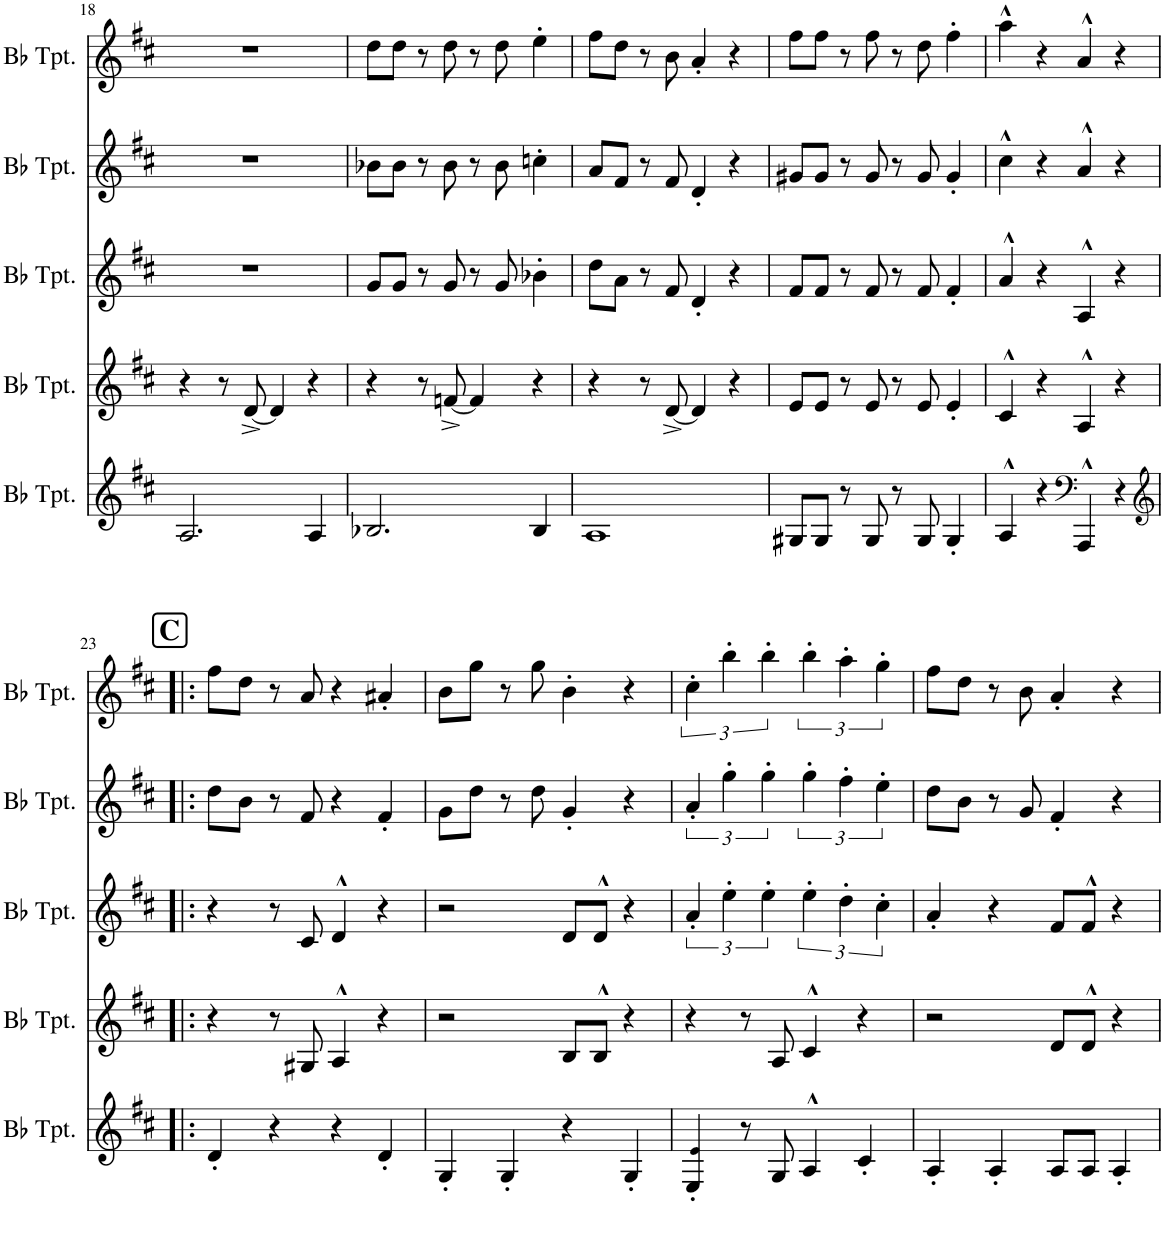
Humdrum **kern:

**kern	**kern	**kern	**kern	**kern
*part5	*part4	*part3	*part2	*part1
*staff5	*staff4	*staff3	*staff2	*staff1
*I"Bb Trumpet	*I"Bb Trumpet	*I"Bb Trumpet	*I"Bb Trumpet	*I"Bb Trumpet
*I'Bb Tpt.	*I'Bb Tpt.	*I'Bb Tpt.	*I'Bb Tpt.	*I'Bb Tpt.
!!LO:PB:g=z
*clefG2	*clefG2	*clefG2	*clefG2	*clefG2
*Trd1c2	*Trd1c2	*Trd1c2	*Trd1c2	*Trd1c2
*k[f#c#]	*k[f#c#]	*k[f#c#]	*k[f#c#]	*k[f#c#]
*M4/4	*M4/4	*M4/4	*M4/4	*M4/4
=18	=18	=18	=18	=18
2.A/	4r	1r	1r	1r
.	8r	.	.	.
.	[8d^/	.	.	.
.	4d/]	.	.	.
4A/	4r	.	.	.
=19	=19	=19	=19	=19
2.B-X/	4r	8g/L	8b-X\L	8dd\L
.	.	8g/J	8b-\J	8dd\J
.	8r	8r	8r	8r
.	[8fn^/	8g/	8b-\	8dd\
.	4f/]	8r	8r	8r
.	.	8g/	8b-\	8dd\
4B-/	4r	4b-X'\	4ccn'\	4ee'\
=20	=20	=20	=20	=20
1A	4r	8dd\L	8a/L	8ff#\L
.	.	8a\J	8f#/J	8dd\J
.	8r	8r	8r	8r
.	[8d^/	8f#/	8f#/	8b\
.	4d/]	4d'/	4d'/	4a'/
.	4r	4r	4r	4r
=21	=21	=21	=21	=21
8G#X/L	8e/L	8f#/L	8g#X/L	8ff#\L
8G#/J	8e/J	8f#/J	8g#/J	8ff#\J
8r	8r	8r	8r	8r
8G#/	8e/	8f#/	8g#/	8ff#\
8r	8r	8r	8r	8r
8G#/	8e/	8f#/	8g#/	8dd\
4G#'/	4e'/	4f#'/	4g#'/	4ff#'\
=22	=22	=22	=22	=22
4A^^/	4c#^^/	4a^^/	4cc#^^\	4aa^^\
4r	4r	4r	4r	4r
*clefF4	*	*	*	*
4AAA^^/	4A^^/	4A^^/	4a^^/	4a^^/
4r	4r	4r	4r	4r
!!LO:LB:g=z
!!LO:REH:place=s1:a:B:cj:fs=14:t=C
=23!|:	=23!|:	=23!|:	=23!|:	=23!|:
*clefG2	*	*	*	*
4d'/	4r	4r	8dd\L	8ff#\L
.	.	.	8b\J	8dd\J
4r	8r	8r	8r	8r
.	8G#X/	8c#/	8f#/	8a/
4r	4A^^/	4d^^/	4r	4r
4d'/	4r	4r	4f#'/	4a#X'/
=24	=24	=24	=24	=24
4G'/	2r	2r	8g\L	8b\L
.	.	.	8dd\J	8gg\J
4G'/	.	.	8r	8r
.	.	.	8dd\	8gg\
4r	8B/L	8d/L	4g'/	4b'\
.	8B^^/J	8d^^/J	.	.
4G'/	4r	4r	4r	4r
=25	=25	=25	=25	=25
4E/' 4e!/'	4r	6a'/	6a'/	6cc#'\
.	.	6ee'\	6gg'\	6bb'\
8r	8r	.	.	.
.	.	6ee'\	6gg'\	6bb'\
8G/	8A/	.	.	.
4A^^/	4c#^^/	6ee'\	6gg'\	6bb'\
.	.	6dd'\	6ff#'\	6aa'\
4c#'/	4r	.	.	.
.	.	6cc#'\	6ee'\	6gg'\
=26	=26	=26	=26	=26
4A'/	2r	4a'/	8dd\L	8ff#\L
.	.	.	8b\J	8dd\J
4A'/	.	4r	8r	8r
.	.	.	8g/	8b\
8A/L	8d/L	8f#/L	4f#'/	4a'/
8A/J	8d^^/J	8f#^^/J	.	.
4A'/	4r	4r	4r	4r
=	=	=	=	=
*-	*-	*-	*-	*-
